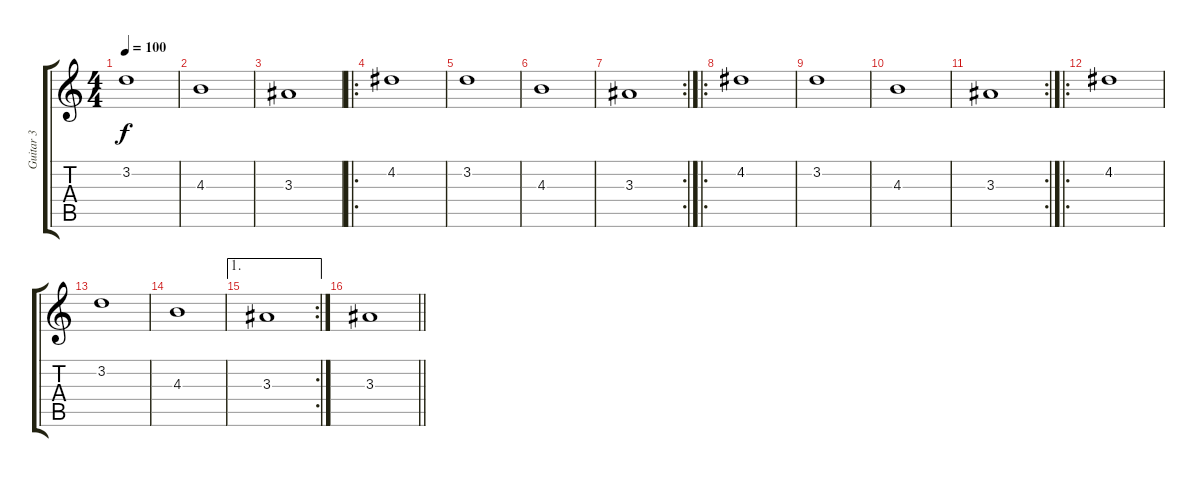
\track ("Guitar 3" "Guitar 3") {instrument distortionguitar}
\staff {score tabs}
\tuning (E4 B3 G3 D3 A2 E2) {hide}
\ts (4 4)
\tempo 100
\clef g2
\ks c
3.2.1{dy f} |
4.3.1 |
3.3.1 |
\ro
4.2.1 |
3.2.1 |
4.3.1 |
\rc 2
3.3.1 |
\ro
4.2.1 |
3.2.1 |
4.3.1 |
\rc 2
3.3.1 |
\ro
4.2.1 |
3.2.1 |
4.3.1 |
\ae 1
\rc 2
3.3.1 |
\barLineRight lightlight
3.3.1
